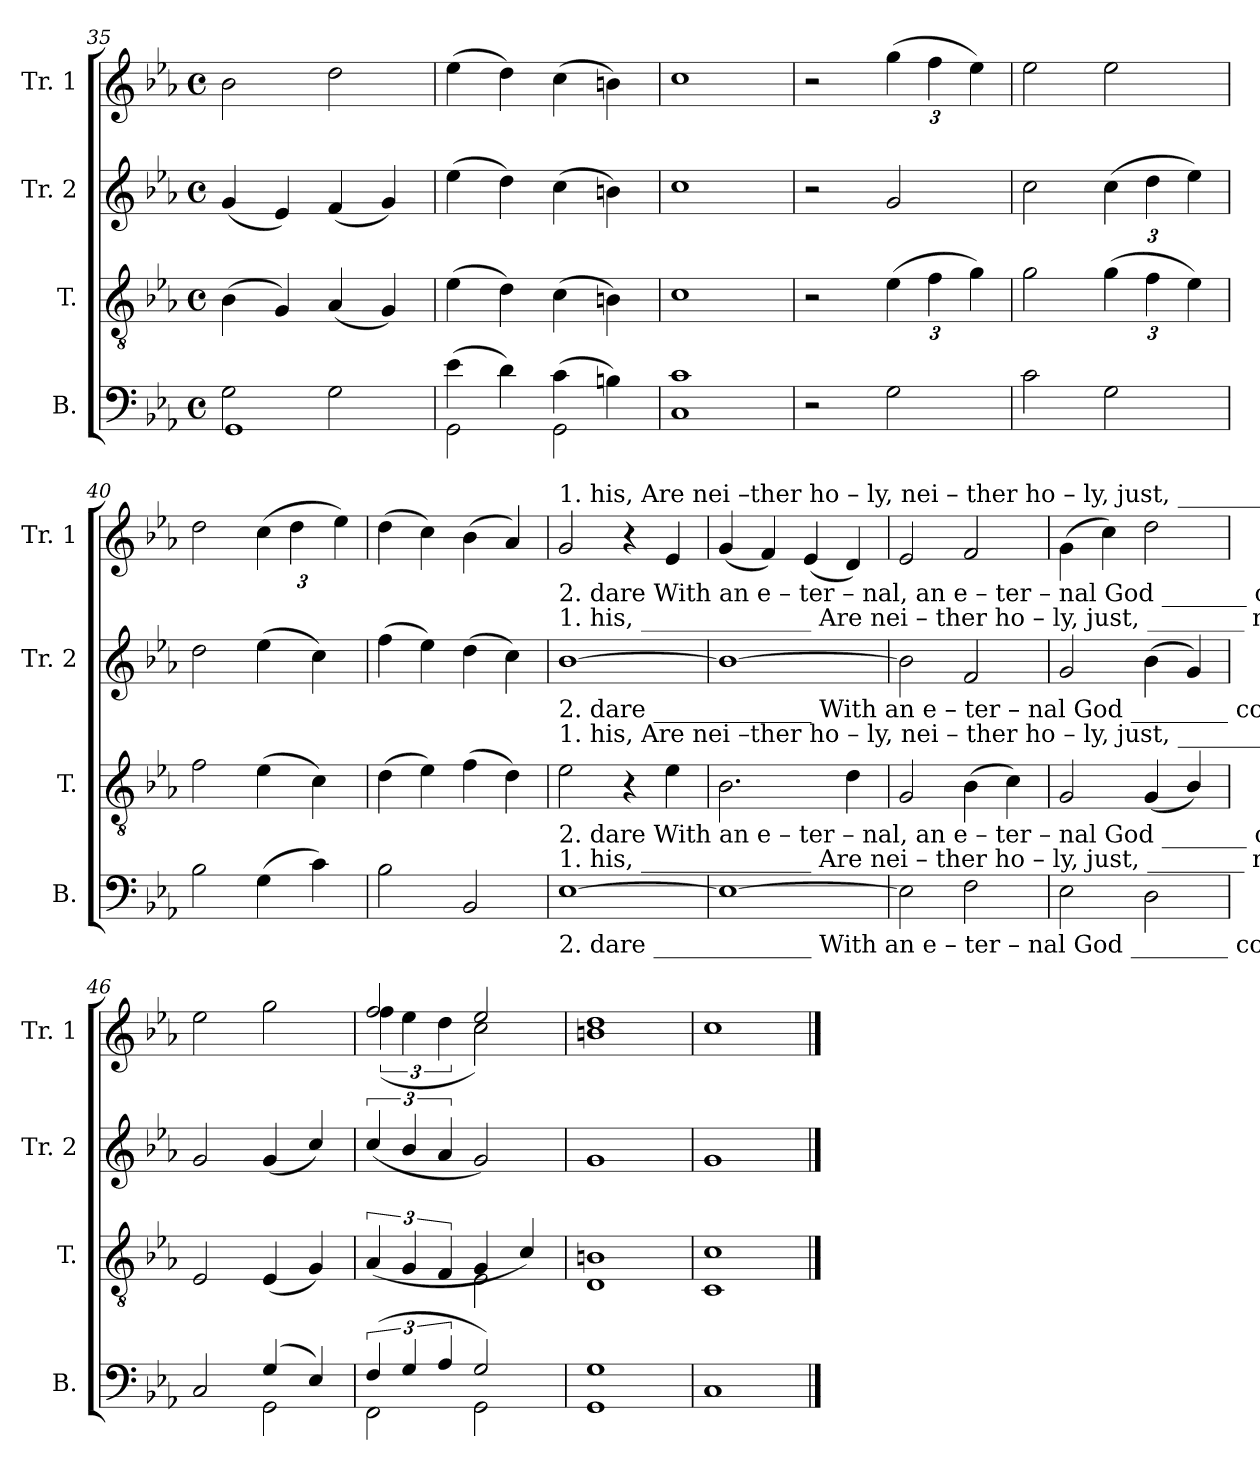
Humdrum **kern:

**kern	**kern	**kern	**kern
*part4	*part3	*part2	*part1
*staff4	*staff3	*staff2	*staff1
*I"B.	*I"T.	*I"Tr. 2	*I"Tr. 1
*I'B.	*I'T.	*I'Tr. 2	*I'Tr. 1
*clefF4	*clefGv2	*clefG2	*clefG2
*k[b-e-a-]	*k[b-e-a-]	*k[b-e-a-]	*k[b-e-a-]
*M4/4	*M4/4	*M4/4	*M4/4
*met(c)	*met(c)	*met(c)	*met(c)
=35	=35	=35	=35
*^	*	*	*
2G\	1GG	(4B-\	(4g/	2b-\
.	.	4G/)	4e-/)	.
2G\	.	(4A-/	(4f/	2dd\
.	.	4G/)	4g/)	.
=36	=36	=36	=36	=36
(>4e-\	2GG\	(4e-\	(4ee-\	(4ee-\
4d\)	.	4d\)	4dd\)	4dd\)
(>4c\	2GG\	(4c\	(4cc\	(4cc\
4Bn\)	.	4Bn\)	4bn\)	4bn\)
=37	=37	=37	=37	=37
1c	1C	1c	1cc	1cc
*v	*v	*	*	*
=38	=38	=38	=38
2r	2r	2r	2r
*	*Xbrackettup	*	*Xbrackettup
2G\	(6e-\	2g/	(6gg\
.	6f\	.	6ff\
.	6g\)	.	6ee-\)
=39	=39	=39	=39
2c\	2g\	2cc\	2ee-\
*	*	*Xbrackettup	*
2G\	(6g\	(6cc\	2ee-\
.	6f\	6dd\	.
.	6e-\)	6ee-\)	.
=40	=40	=40	=40
2B-\	2f\	2dd\	2dd\
(4G\	(4e-\	(4ee-\	(6cc\
.	.	.	6dd\
4c\)	4c\)	4cc\)	.
.	.	.	6ee-\)
=41	=41	=41	=41
2B-\	(4d\	(4ff\	(4dd\
.	4e-\)	4ee-\)	4cc\)
2BB-/	(4f\	(4dd\	(4b-\
.	4d\)	4cc\)	4a-/)
=42	=42	=42	=42
!	!	!	!LO:TX:a:t=1.  his,  Are nei –ther  ho – ly,   nei  – ther  ho – ly,   just, _______    nor   wise..
!	!	!	!LO:TX:b:t=2.  dare With an  e – ter – nal,  an      e  –  ter – nal  God _______   com –pare.
!	!	!LO:TX:a:t=1.  his, ______________   Are    nei – ther   ho – ly,   just, ________  nor  wise.	!
!	!	!LO:TX:b:t=2.  dare _____________   With   an     e  –  ter – nal  God ________ com–pare.	!
!	!LO:TX:a:t=1.  his,  Are nei –ther  ho – ly,   nei  – ther  ho – ly,   just, _______    nor   wise..	!	!
!	!LO:TX:b:t=2.  dare With an  e – ter – nal,  an      e  –  ter – nal  God _______   com –pare.	!	!
!LO:TX:a:t=1.  his, ______________   Are    nei – ther   ho – ly,   just, ________  nor  wise.	!	!	!
!LO:TX:b:t=2.  dare _____________   With   an     e  –  ter – nal  God ________ com–pare.	!	!	!
[1E-	2e-\	[1b-	2g/
.	4r	.	4r
.	4e-\	.	4e-/
=43	=43	=43	=43
1E-_	2.B-\	1b-_	(4g/
.	.	.	4f/)
.	.	.	(4e-/
.	4d\	.	4d/)
=44	=44	=44	=44
2E-\]	2G/	2b-\]	2e-/
2F\	(4B-\	2f/	2f/
.	4c\)	.	.
=45	=45	=45	=45
2E-\	2G/	2g/	(4g\
.	.	.	4cc\)
2D\	(4G/	(4b-\	2dd\
.	4B-/)	4g/)	.
=46	=46	=46	=46
*^	*	*	*
2C/	2ryy	2E-/	2g/	2ee-\
(4G/	2GG\	(4E-/	(4g/	2gg\
4E-/)	.	4G/)	4cc/)	.
=47	=47	=47	=47	=47
*	*	*	*	*^
*	*	*brackettup	*brackettup	*	*brackettup
*	*	*^	*	*	*
(6F/	2FF\	(6A-/	2ryy	(6cc/	2ff/	(>6ff\
6G/	.	6G/	.	6b-/	.	6ee-\
6A-/	.	6F/	.	6a-/	.	6dd\
2G/)	2GG\	4G/	2E-\	2g/)	2ee-/	2cc\)
.	.	4c/)	.	.	.	.
*v	*v	*	*	*	*	*
=48	=48	=48	=48	=48	=48
1GG 1G	1Bn	1D	1g	1dd	1bn
*	*	*	*	*v	*v
=49	=49	=49	=49	=49
1C	1c	1C	1g	1cc
*	*v	*v	*	*
==	==	==	==
*-	*-	*-	*-
